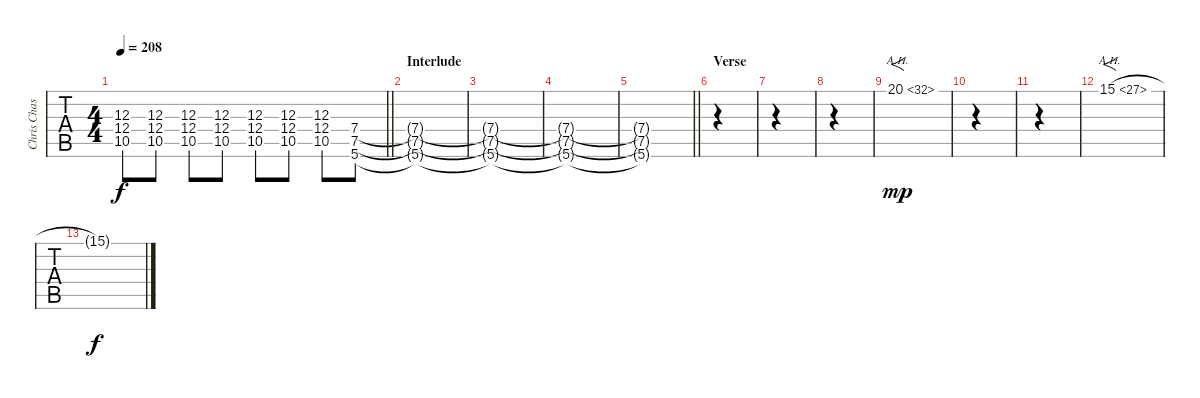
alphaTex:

\track ("Chris Chasse - Guitar One" "Chris Chas") {instrument distortionguitar}
\staff {tabs}
\tuning (Eb4 Bb3 Gb3 Db3 Ab2 Eb2) {hide}
\ts (4 4)
\tempo 208
\clef g2
\barLineRight lightlight
\ks c
(12.3 12.4 10.5).8{dy f} (12.3 12.4 10.5).8 (12.3 12.4 10.5).8 (12.3 12.4 10.5).8 (12.3 12.4 10.5).8 (12.3 12.4 10.5).8 (12.3 12.4 10.5).8 (7.4 7.5 5.6).8 |
\section ("" "Interlude")
(7.4{t} 7.5{t} 5.6{t}).1 |
(7.4{t} 7.5{t} 5.6{t}).1 |
(7.4{t} 7.5{t} 5.6{t}).1 |
\barLineRight lightlight
(7.4{t} 7.5{t} 5.6{t}).1 |
\section ("" "Verse")
|
|
|
20.1{ah 12}.1{f dy mp} |
|
|
15.1{ah 12}.1{f} |
15.1{t}.1{dy f}
